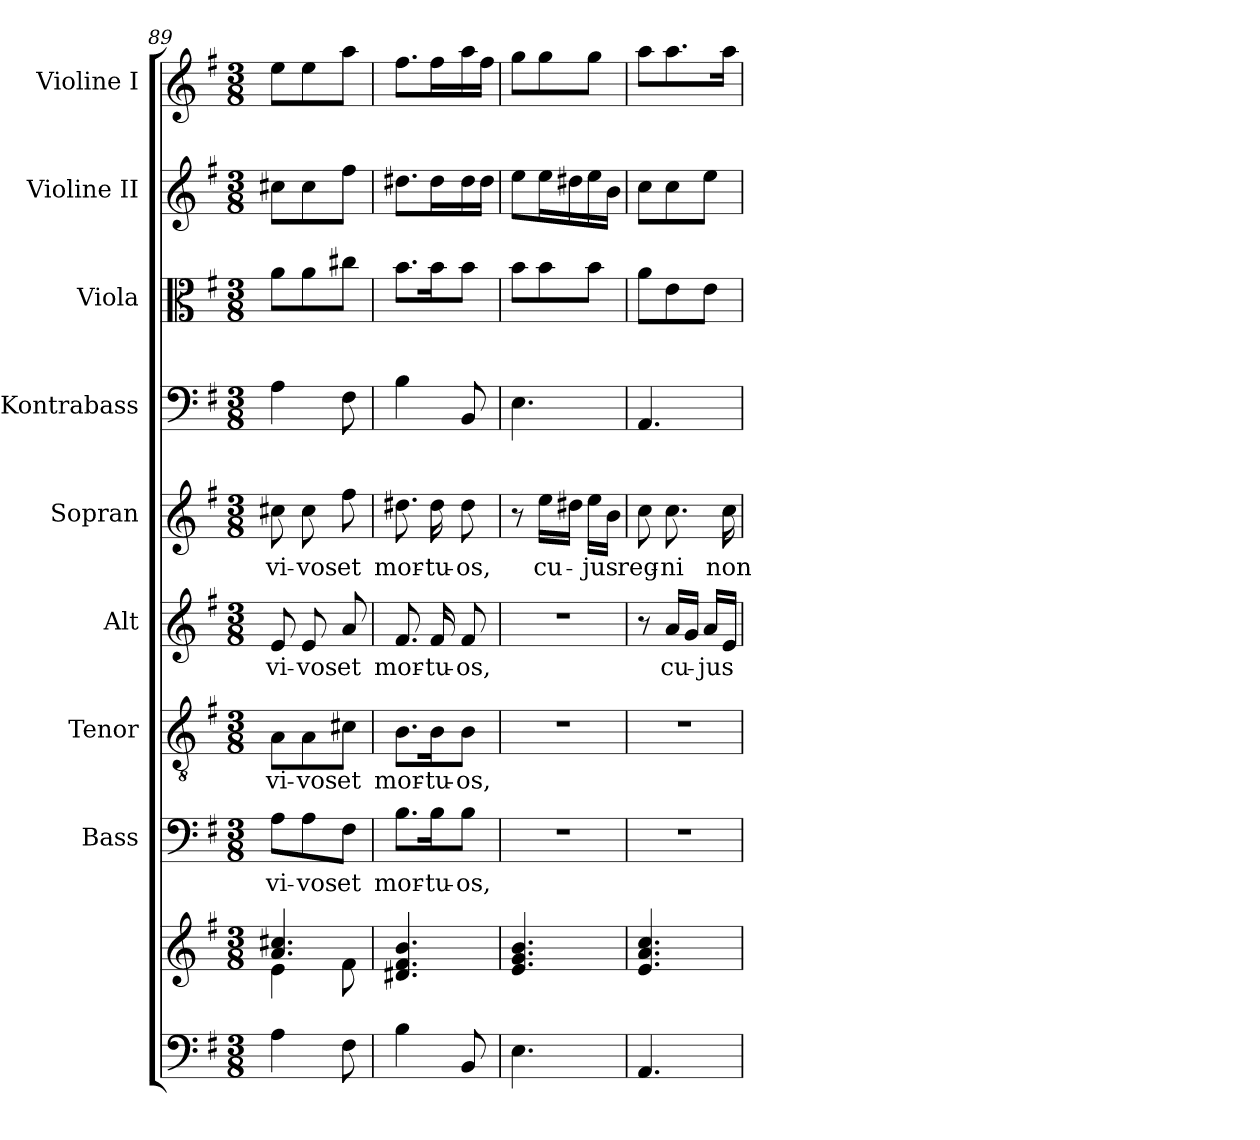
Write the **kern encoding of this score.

**kern	**kern	**kern	**text	**kern	**text	**kern	**text	**kern	**text	**kern	**kern	**kern	**kern
*part9	*part9	*part8	*part8	*part7	*part7	*part6	*part6	*part5	*part5	*part4	*part3	*part2	*part1
*staff10	*staff9	*staff8	*staff8	*staff7	*staff7	*staff6	*staff6	*staff5	*staff5	*staff4	*staff3	*staff2	*staff1
*	*	*I"Bass	*	*I"Tenor	*	*I"Alt	*	*I"Sopran	*	*I"Kontrabass	*I"Viola	*I"Violine II	*I"Violine I
*	*	*I'B.	*	*I'T.	*	*I'A.	*	*I'S.	*	*I'Kb.	*I'Vla.	*I'Vl. II	*I'Vl. I
*clefF4	*clefG2	*clefF4	*	*clefGv2	*	*clefG2	*	*clefG2	*	*clefF4	*clefC3	*clefG2	*clefG2
*	*	*	*	*	*	*	*	*	*	*ITrd7c12	*	*	*
*k[f#]	*k[f#]	*k[f#]	*	*k[f#]	*	*k[f#]	*	*k[f#]	*	*k[f#]	*k[f#]	*k[f#]	*k[f#]
*G:	*G:	*G:	*	*G:	*	*G:	*	*G:	*	*G:	*G:	*G:	*G:
*M3/8	*M3/8	*M3/8	*	*M3/8	*	*M3/8	*	*M3/8	*	*M3/8	*M3/8	*M3/8	*M3/8
=89	=89	=89	=89	=89	=89	=89	=89	=89	=89	=89	=89	=89	=89
*	*^	*	*	*	*	*	*	*	*	*	*	*	*
!	!	!	!	!LO:LY:b	!	!LO:LY:b	!	!LO:LY:b	!	!LO:LY:b	!	!	!	!
4A\	4.a/ 4.cc#X/	4e\	8A\L	vi-	8A\L	vi-	8e/	vi-	8cc#X\	vi-	4AA\	8a\L	8cc#X\L	8ee\L
!	!	!	!	!LO:LY:b	!	!LO:LY:b	!	!LO:LY:b	!	!LO:LY:b	!	!	!	!
.	.	.	8A\	-vos	8A\	-vos	8e/	-vos	8cc#\	-vos	.	8a\	8cc#\	8ee\
!	!	!	!	!LO:LY:b	!	!LO:LY:b	!	!LO:LY:b	!	!LO:LY:b	!	!	!	!
8F#\	.	8f#\	8F#\J	et	8c#X\J	et	8a/	et	8ff#\	et	8FF#\	8cc#X\J	8ff#\J	8aa\J
=90	=90	=90	=90	=90	=90	=90	=90	=90	=90	=90	=90	=90	=90	=90
!	!	!	!	!LO:LY:b	!	!LO:LY:b	!	!LO:LY:b	!	!LO:LY:b	!	!	!	!
*	*v	*v	*	*	*	*	*	*	*	*	*	*	*	*
4B\	4.d#X/ 4.f#/ 4.b/	8.B\L	mor-	8.B\L	mor-	8.f#/	mor-	8.dd#X\	mor-	4BB\	8.b\L	8.dd#X\L	8.ff#\L
!	!	!	!LO:LY:b	!	!LO:LY:b	!	!LO:LY:b	!	!LO:LY:b	!	!	!	!
.	.	16B\K	-tu-	16B\K	-tu-	16f#/	-tu-	16dd#\	-tu-	.	16b\k	16dd#\L	16ff#\L
!	!	!	!LO:LY:b	!	!LO:LY:b	!	!LO:LY:b	!	!LO:LY:b	!	!	!	!
8BB/	.	8B\J	-os,	8B\J	-os,	8f#/	-os,	8dd#\	-os,	8BBB/	8b\J	16dd#\	16aa\
.	.	.	.	.	.	.	.	.	.	.	.	16dd#\JJ	16ff#\JJ
!!LO:PB:g=z
=91	=91	=91	=91	=91	=91	=91	=91	=91	=91	=91	=91	=91	=91
4.E\	4.e/ 4.g/ 4.b/	4.r	.	4.r	.	4.r	.	8r	.	4.EE\	8b\L	8ee\L	8gg\L
!	!	!	!	!	!	!	!	!	!LO:LY:b	!	!	!	!
.	.	.	.	.	.	.	.	16ee\LL	cu-	.	8b\	16ee\L	8gg\
.	.	.	.	.	.	.	.	16dd#X\JJ	.	.	.	16dd#X\	.
!	!	!	!	!	!	!	!	!	!LO:LY:b	!	!	!	!
.	.	.	.	.	.	.	.	16ee\LL	-jus	.	8b\J	16ee\	8gg\J
.	.	.	.	.	.	.	.	16b\JJ	.	.	.	16b\JJ	.
=92	=92	=92	=92	=92	=92	=92	=92	=92	=92	=92	=92	=92	=92
!	!	!	!	!	!	!	!	!	!LO:LY:b	!	!	!	!
4.AA/	4.e/ 4.a/ 4.cc/	4.r	.	4.r	.	8r	.	8cc\	reg-	4.AAA/	8a\L	8cc\L	8aa\L
!	!	!	!	!	!	!	!LO:LY:b	!	!LO:LY:b	!	!	!	!
.	.	.	.	.	.	16a/LL	cu-	8.cc\	-ni	.	8e\	8cc\	8.aa\
.	.	.	.	.	.	16g/JJ	.	.	.	.	.	.	.
!	!	!	!	!	!	!	!LO:LY:b	!	!	!	!	!	!
.	.	.	.	.	.	16a/LL	-jus	.	.	.	8e\J	8ee\J	.
!	!	!	!	!	!	!	!	!	!LO:LY:b	!	!	!	!
.	.	.	.	.	.	16e/JJ	.	16cc\	non	.	.	.	16aa\Jk
=	=	=	=	=	=	=	=	=	=	=	=	=	=
*-	*-	*-	*-	*-	*-	*-	*-	*-	*-	*-	*-	*-	*-
